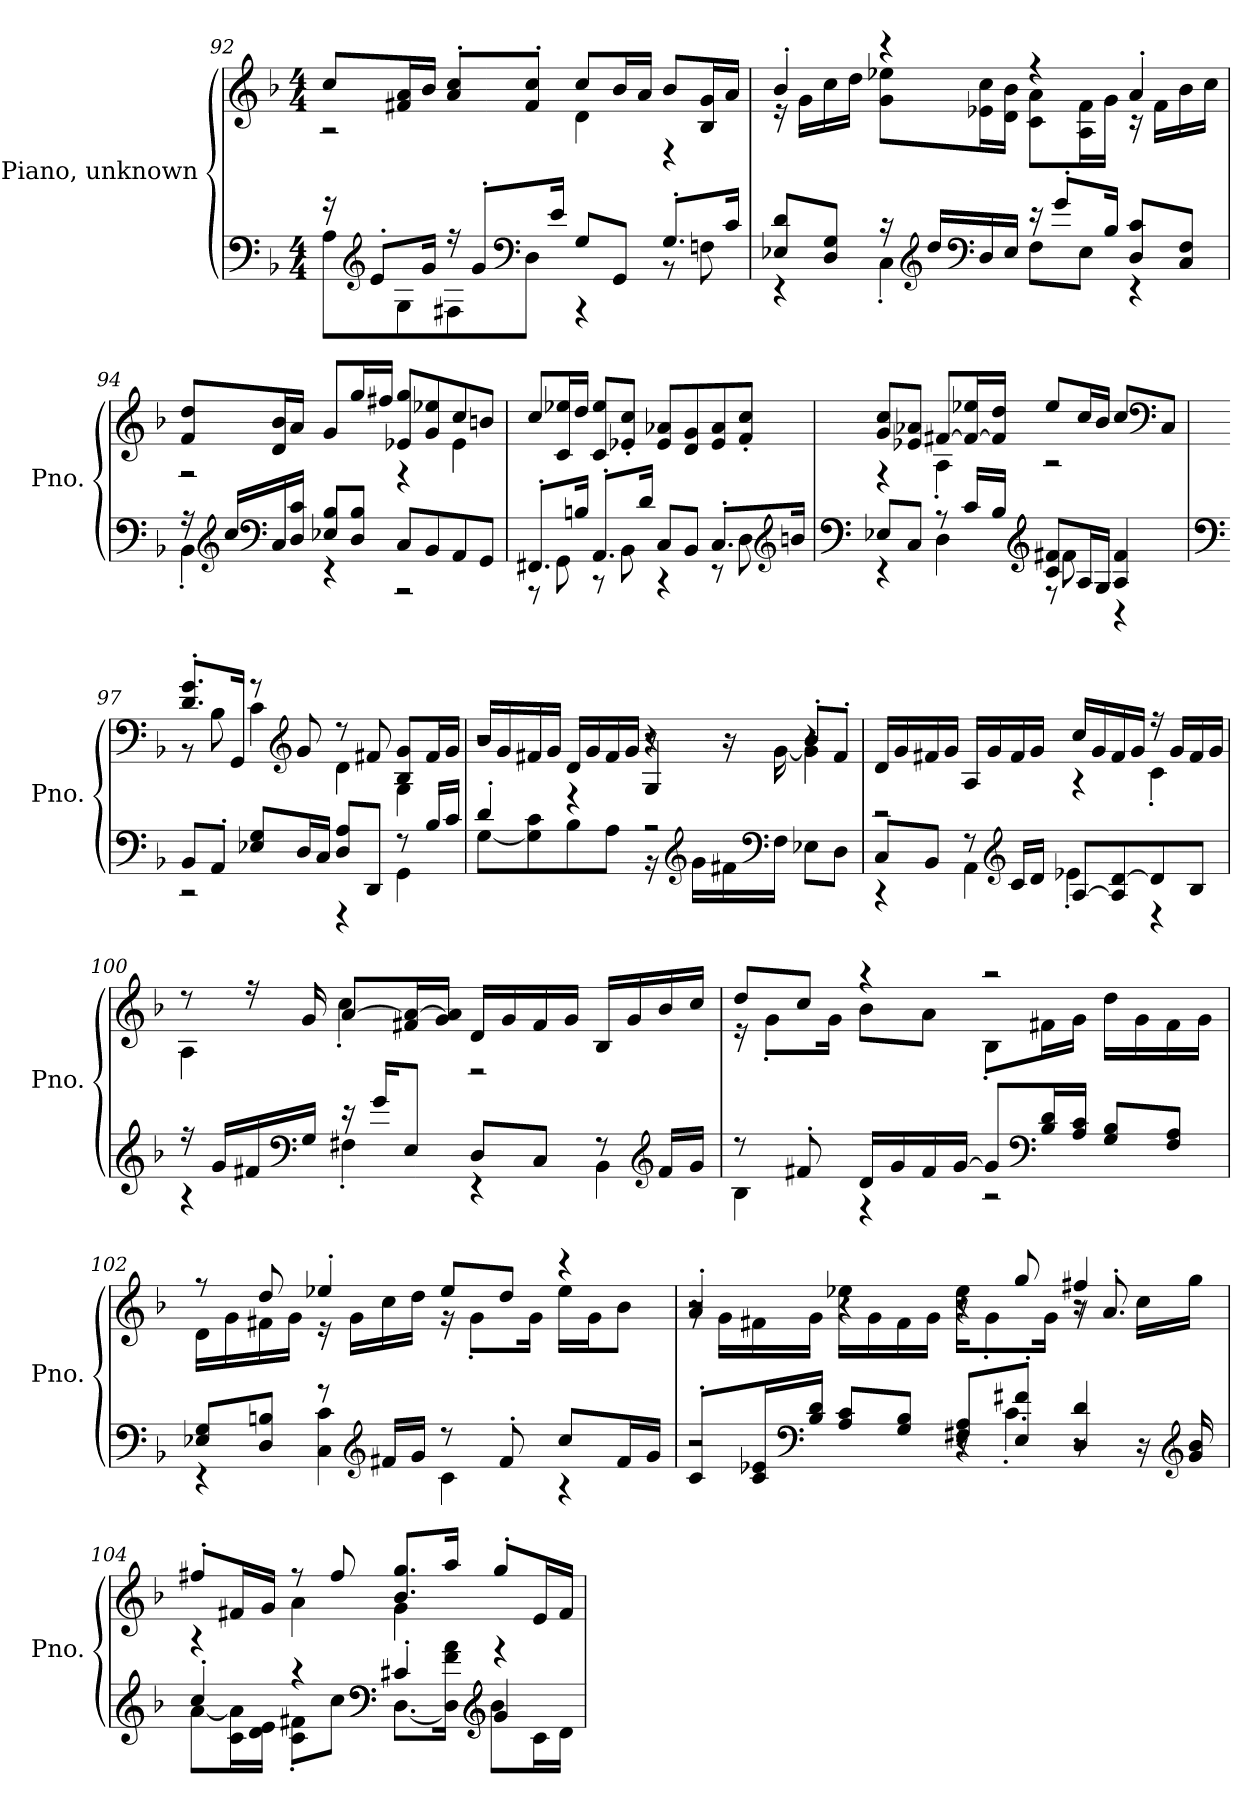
**kern	**kern
*part1	*part1
*staff2	*staff1
*I"Piano, unknown	*
*I'Pno.	*
!!LO:LB:g=z
*clefF4	*clefG2
*k[b-]	*k[b-]
*M4/4	*M4/4
=92	=92
*^	*^
16r	8A\L	8cc/L	2r
*clefG2	*	*	*
8e'/L	.	.	.
.	8G\	16f#X/ 16a/L	.
16g/Jk	.	16b-/JJ	.
16r	8F#X\	8a/' 8cc/'L	.
8g'/L	.	.	.
*clefF4	*	*	*
.	8D\J	8f#/' 8cc/'J	.
16e/Jk	.	.	.
8G/L	4r	8cc/L	4d\
8GG/J	.	16b-/L	.
.	.	16a/JJ	.
8.G'/L	8r	8b-/L	4r
.	8Fn\	16B-/ 16g/L	.
16c/Jk	.	16a/JJ	.
=93	=93	=93	=93
8E-X/ 8d/L	4r	4b-'/	16r
.	.	.	16g\LL
8D/ 8G/J	.	.	16cc\
.	.	.	16dd\JJ
16r	4C'\	4r	8g\ 8ee-X\L
*clefG2	*	*	*
16dd/LL	.	.	.
*clefF4	*	*	*
16D/	.	.	16e-X\ 16cc\L
16E-/JJ	.	.	16d\ 16b-\JJ
16r	8F\L	4r	8c\ 8a\L
8g'/L	.	.	.
.	8E-\J	.	16A\ 16f\L
16B-/Jk	.	.	16g\JJ
8D/ 8c/L	4r	4a'/	16r
.	.	.	16f\LL
8C/ 8F/J	.	.	16b-\
.	.	.	16cc\JJ
!!LO:PB:g=z	!!
=94	=94	=94	=94
16r	4BB-'\	8f/ 8dd/L	2r
*clefG2	*	*	*
16cc/LL	.	.	.
*clefF4	*	*	*
16C/	.	16d/ 16b-/L	.
16D/ 16c/JJ	.	16a/JJ	.
8E-X/ 8B-/L	4r	8g/L	.
8D/ 8B-/J	.	16gg/L	.
.	.	16ff#X/JJ	.
8C/L	2r	8e-X/ 8gg/L	4r
8BB-/	.	8g/ 8ee-X/	.
8AA/	.	8cc/	4e-\
8GG/J	.	8bn/J	.
*	*	*v	*v
=95	=95	=95
8.FF#X'/L	8r	8cc/L
.	8GG\	16c/ 16ee-X/L
16Bn/Jk	.	16dd/JJ
8.AA'/L	8r	8c/ 8ee-/L
.	8BB-\	8e-X/' 8cc/'J
16d/Jk	.	.
8C/L	4r	8e-/ 8a-X/L
8BB-/J	.	8d/ 8g/
8.C'/L	8r	8e-/ 8a-/
.	8D\	8f/' 8cc/'J
*clefG2	*	*
16bn/Jk	.	.
!!LO:LB:g=z
=96	=96	=96
*clefF4	*	*
*	*	*^
8E-X/L	4r	8g/ 8cc/L	4r
8C/J	.	8e-X/ 8a-X/J	.
8r	4D\	[8f#X/L	4A'\
16c/LL	.	16f#/_ 16ee-X/L	.
16B-/JJ	.	16f#/] 16dd/JJ	.
*clefG2	*	*	*
8c/ 8f#X/L	8r	8ee-/L	2r
16A/L	8f#\	16cc/L	.
16G/JJ	.	16b-/JJ	.
4A/ 4f#/	4r	8cc/L	.
*	*	*clefF4	*
.	.	8C/J	.
=97	=97	=97	=97
*clefF4	*	*	*
8BB-/L	2r	8.d/' 8.g/'L	8r
8AA'/J	.	.	8B-\
.	.	16GG/Jk	.
8E-X/ 8G/L	.	8r	4c\
*	*	*clefG2	*
16D/L	.	8g/	.
16C/JJ	.	.	.
8D/ 8A/L	4r	8r	4d\
8DD/J	.	8f#X/	.
8r	4GG\	8B-/ 8g/L	4G\
16B-/LL	.	16f#/L	.
16c/JJ	.	16g/JJ	.
!!LO:LB:g=z
=98	=98	=98	=98
*	*	*	*^
4d'/	[8G\L	16b-/LL	2r	2r
.	.	16g/	.	.
.	8G\] 8c\	16f#X/	.	.
.	.	16g/JJ	.	.
4r	8B-\	16d/LL	.	.
.	.	16g/	.	.
.	8A\J	16f#/	.	.
.	.	16g/JJ	.	.
2r	16r	4r	8r	4G/
*clefG2	*	*	*	*
.	16g\LL	.	.	.
.	16f#X\	.	16r	.
*clefF4	*	*	*	*
.	16F\JJ	.	[16g\	.
.	8E-X\L	8b-'/L	4g\]	4r
.	8D\J	8f#'/J	.	.
*	*	*	*v	*v
=99	=99	=99	=99
8C/L	4r	16d/LL	2r
.	.	16g/	.
8BB-/J	.	16f#X/	.
.	.	16g/JJ	.
8r	4AA\	16A/LL	.
.	.	16g/	.
*clefG2	*	*	*
16c/LL	.	16f#/	.
16d/JJ	.	16g/JJ	.
[8A/L	4e-X'\	16cc/LL	4r
.	.	16g/	.
8A/] [8d/	.	16f#/	.
.	.	16g/JJ	.
8d/]	4r	16r	4c'\
.	.	16g/LL	.
8B-/J	.	16f#/	.
.	.	16g/JJ	.
!!LO:LB:g=z	!!
=100	=100	=100	=100
16r	4r	8r	4A\
16g/LL	.	.	.
16f#X/	.	16r	.
*clefF4	*	*	*
16G/JJ	.	16g/	.
16r	4F#X'\	[8a/L	4cc'\
16g/KL	.	.	.
8E/J	.	16f#X/ 16a/_L	.
.	.	16g/ 16a/]JJ	.
8D/L	4r	16d/LL	2r
.	.	16g/	.
8C/J	.	16f#/	.
.	.	16g/JJ	.
8r	4BB-\	16B-/LL	.
.	.	16g/	.
*clefG2	*	*	*
16f#/LL	.	16b-/	.
16g/JJ	.	16cc/JJ	.
=101	=101	=101	=101
8r	4B-\	8dd/L	16r
.	.	.	8g'\L
8f#X'/	.	8cc/J	.
.	.	.	16g\Jk
16d/LL	4r	4r	8b-\L
16g/	.	.	.
16f#/	.	.	8a\J
[16g/JJ	.	.	.
8g/L]	2r	2r	8B-'\L
*clefF4	*	*	*
16B-/ 16d/L	.	.	16f#X\L
16A/ 16c/JJ	.	.	16g\JJ
8G/ 8B-/L	.	.	16dd\LL
.	.	.	16g\
8F/ 8A/J	.	.	16f#\
.	.	.	16g\JJ
!!LO:LB:g=z	!!
=102	=102	=102	=102
8E-X/ 8G/L	4r	8r	16d\LL
.	.	.	16g\
8D/ 8Bn/J	.	8dd/	16f#X\
.	.	.	16g\JJ
8r	4C\ 4c\	4ee-X'/	16r
.	.	.	16g\LL
*clefG2	*	*	*
16f#X/LL	.	.	16cc\
16g/JJ	.	.	16dd\JJ
8r	4c\	8ee-/L	16r
.	.	.	8g'\L
8f#'/	.	8dd/J	.
.	.	.	16g\Jk
8cc/L	4r	4r	16ee-\LL
.	.	.	16g\J
16f#/L	.	.	8b-\J
16g/JJ	.	.	.
=103	=103	=103	=103
*	*^	*	*^
8c'/L	2r	2r	4a'/	16r	2r
.	.	.	.	16g\LL	.
16c/ 16e-X/L	.	.	.	16f#X\	.
*clefF4	*	*	*	*	*
16B-/ 16d/JJ	.	.	.	16g\JJ	.
8A/ 8c/L	.	.	4r	16ee-X\LL	.
.	.	.	.	16g\	.
8G/ 8B-/J	.	.	.	16f#\	.
.	.	.	.	16g\JJ	.
8F#X/ 8A/L	8r	4r	8r	16ee-\KL	4r
.	.	.	.	8g'\	.
8E/' 8f#X/'J	4.c'\	.	8gg/	.	.
.	.	.	.	16g\Jk	.
8r	.	4D/ 4d/	4ff#X/	8r	16r
.	.	.	.	.	8.a'/
16r	.	.	.	16cc\LL	.
*clefG2	*	*	*	*	*
16g/ 16b-/	.	.	.	16gg\JJ	.
*	*v	*v	*	*	*
*	*	*	*v	*v
!!LO:LB:g=z
=104	=104	=104	=104
4cc'/	[8a\L	8ff#X'/L	4r
.	16c\ 16a\]L	16f#X/L	.
.	16d\ 16e\JJ	16g/JJ	.
4r	8c\' 8f#X\'L	8r	4a\
.	8cc\J	8ff#/	.
*clefF4	*	*	*
4c#X'/	[8.D\L	8.b-/ 8.gg/L	4g\
.	16D\] 16f#\ 16a\Jk	16aa/Jk	.
*clefG2	*	*	*
4g/	8b-\L	8gg'/L	4r
.	16c#\L	16e/L	.
.	16d\JJ	16f#/JJ	.
*v	*v	*	*
*	*v	*v
=	=
*-	*-
